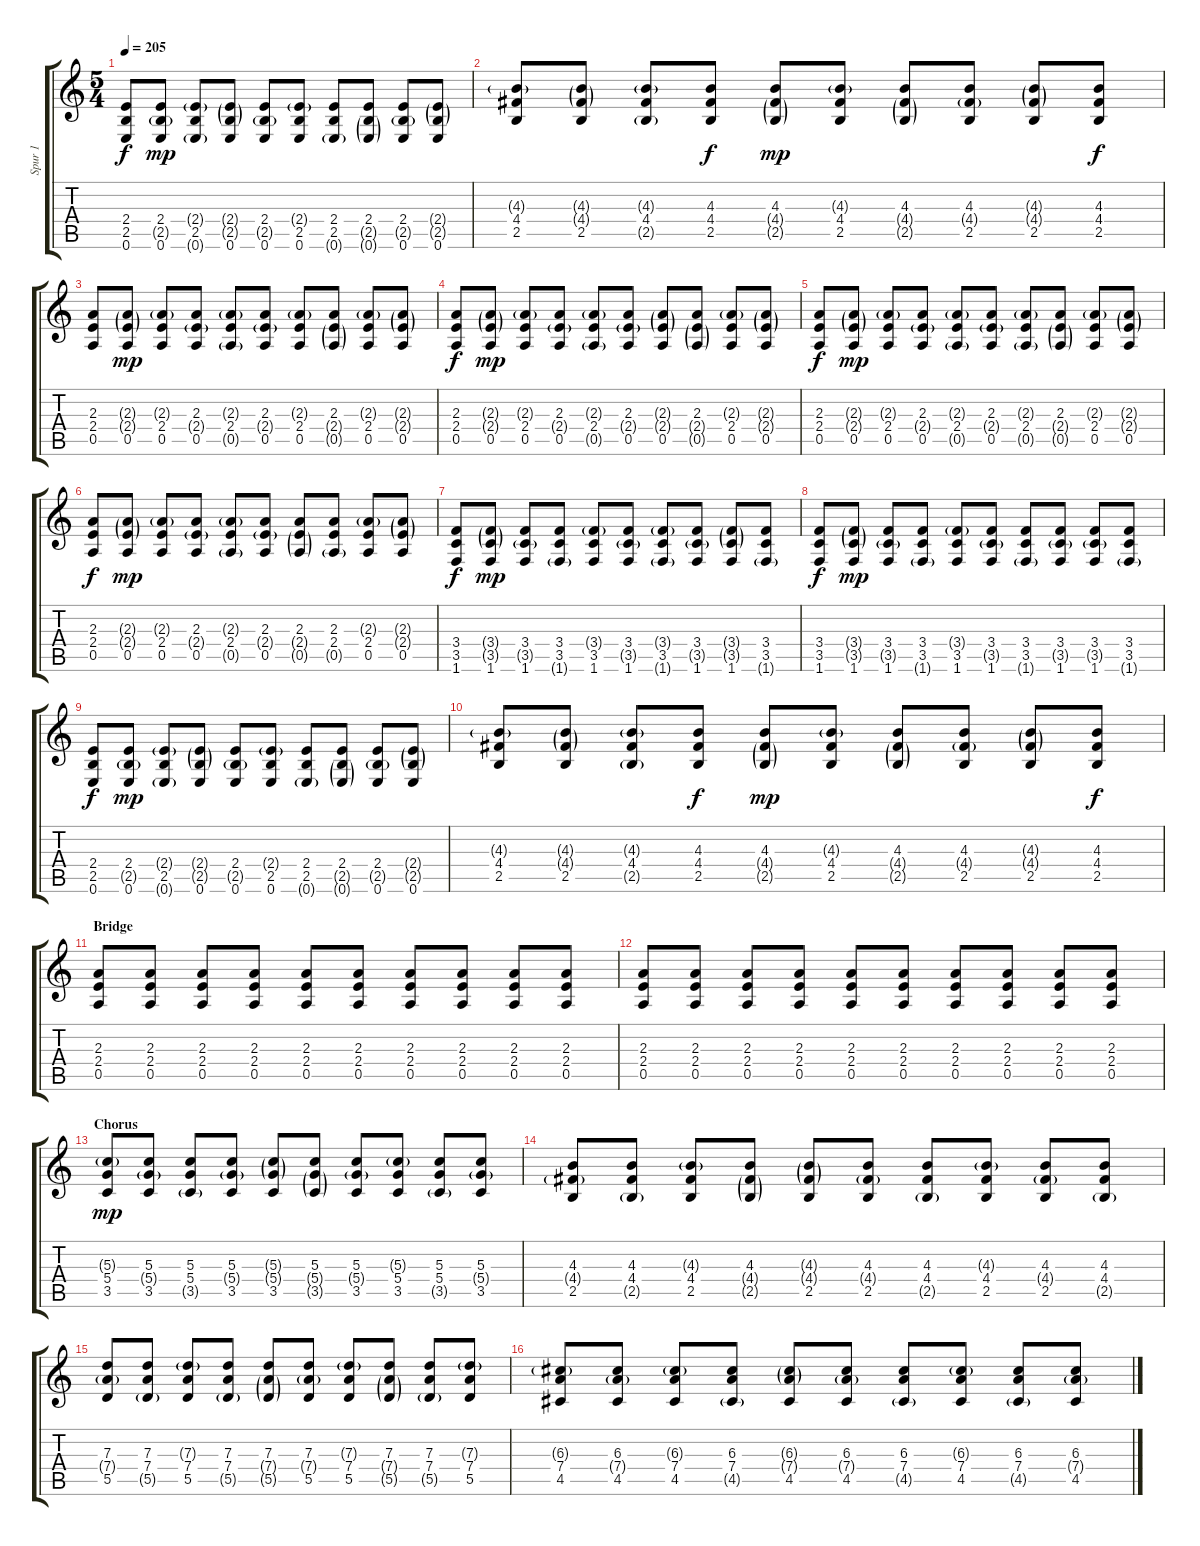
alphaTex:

\track ("Spur 1" "Spur 1") {instrument overdrivenguitar}
\staff {score tabs}
\tuning (E4 B3 G3 D3 A2 E2) {hide}
\ts (5 4)
\tempo 205
\clef g2
\ks c
(2.4 2.5 0.6).8{dy f} (2.4 2.5{g} 0.6).8{dy mp} (2.4{g} 2.5 0.6{g}).8 (2.4{g} 2.5{g} 0.6).8 (2.4 2.5{g} 0.6).8 (2.4{g} 2.5 0.6).8 (2.4 2.5 0.6{g}).8 (2.4 2.5{g} 0.6{g}).8 (2.4 2.5{g} 0.6).8 (2.4{g} 2.5{g} 0.6).8 |
(4.3{g} 4.4 2.5).8 (4.3{g} 4.4{g} 2.5).8 (4.3{g} 4.4 2.5{g}).8 (4.3 4.4 2.5).8{dy f} (4.3 4.4{g} 2.5{g}).8{dy mp} (4.3{g} 4.4 2.5).8 (4.3 4.4{g} 2.5{g}).8 (4.3 4.4{g} 2.5).8 (4.3{g} 4.4{g} 2.5).8 (4.3 4.4 2.5).8{dy f} |
(2.3 2.4 0.5).8 (2.3{g} 2.4{g} 0.5).8{dy mp} (2.3{g} 2.4 0.5).8 (2.3 2.4{g} 0.5).8 (2.3{g} 2.4 0.5{g}).8 (2.3 2.4{g} 0.5).8 (2.3{g} 2.4 0.5).8 (2.3 2.4{g} 0.5{g}).8 (2.3{g} 2.4 0.5).8 (2.3{g} 2.4{g} 0.5).8 |
(2.3 2.4 0.5).8{dy f} (2.3{g} 2.4{g} 0.5).8{dy mp} (2.3{g} 2.4 0.5).8 (2.3 2.4{g} 0.5).8 (2.3{g} 2.4 0.5{g}).8 (2.3 2.4{g} 0.5).8 (2.3{g} 2.4{g} 0.5).8 (2.3 2.4{g} 0.5{g}).8 (2.3{g} 2.4 0.5).8 (2.3{g} 2.4{g} 0.5).8 |
(2.3 2.4 0.5).8{dy f} (2.3{g} 2.4{g} 0.5).8{dy mp} (2.3{g} 2.4 0.5).8 (2.3 2.4{g} 0.5).8 (2.3{g} 2.4 0.5{g}).8 (2.3 2.4{g} 0.5).8 (2.3{g} 2.4 0.5{g}).8 (2.3 2.4{g} 0.5{g}).8 (2.3{g} 2.4 0.5).8 (2.3{g} 2.4{g} 0.5).8 |
(2.3 2.4 0.5).8{dy f} (2.3{g} 2.4{g} 0.5).8{dy mp} (2.3{g} 2.4 0.5).8 (2.3 2.4{g} 0.5).8 (2.3{g} 2.4 0.5{g}).8 (2.3 2.4{g} 0.5).8 (2.3 2.4{g} 0.5{g}).8 (2.3 2.4 0.5{g}).8 (2.3{g} 2.4 0.5).8 (2.3{g} 2.4{g} 0.5).8 |
(3.4 3.5 1.6).8{dy f} (3.4{g} 3.5{g} 1.6).8{dy mp} (3.4 3.5{g} 1.6).8 (3.4 3.5 1.6{g}).8 (3.4{g} 3.5 1.6).8 (3.4 3.5{g} 1.6).8 (3.4{g} 3.5 1.6{g}).8 (3.4 3.5{g} 1.6).8 (3.4{g} 3.5{g} 1.6).8 (3.4 3.5 1.6{g}).8 |
(3.4 3.5 1.6).8{dy f} (3.4{g} 3.5{g} 1.6).8{dy mp} (3.4 3.5{g} 1.6).8 (3.4 3.5 1.6{g}).8 (3.4{g} 3.5 1.6).8 (3.4 3.5{g} 1.6).8 (3.4 3.5 1.6{g}).8 (3.4 3.5{g} 1.6).8 (3.4 3.5{g} 1.6).8 (3.4 3.5 1.6{g}).8 |
(2.4 2.5 0.6).8{dy f} (2.4 2.5{g} 0.6).8{dy mp} (2.4{g} 2.5 0.6{g}).8 (2.4{g} 2.5{g} 0.6).8 (2.4 2.5{g} 0.6).8 (2.4{g} 2.5 0.6).8 (2.4 2.5 0.6{g}).8 (2.4 2.5{g} 0.6{g}).8 (2.4 2.5{g} 0.6).8 (2.4{g} 2.5{g} 0.6).8 |
(4.3{g} 4.4 2.5).8 (4.3{g} 4.4{g} 2.5).8 (4.3{g} 4.4 2.5{g}).8 (4.3 4.4 2.5).8{dy f} (4.3 4.4{g} 2.5{g}).8{dy mp} (4.3{g} 4.4 2.5).8 (4.3 4.4{g} 2.5{g}).8 (4.3 4.4{g} 2.5).8 (4.3{g} 4.4{g} 2.5).8 (4.3 4.4 2.5).8{dy f} |
\section ("" "Bridge")
(2.3 2.4 0.5).8 (2.3 2.4 0.5).8 (2.3 2.4 0.5).8 (2.3 2.4 0.5).8 (2.3 2.4 0.5).8 (2.3 2.4 0.5).8 (2.3 2.4 0.5).8 (2.3 2.4 0.5).8 (2.3 2.4 0.5).8 (2.3 2.4 0.5).8 |
(2.3 2.4 0.5).8 (2.3 2.4 0.5).8 (2.3 2.4 0.5).8 (2.3 2.4 0.5).8 (2.3 2.4 0.5).8 (2.3 2.4 0.5).8 (2.3 2.4 0.5).8 (2.3 2.4 0.5).8 (2.3 2.4 0.5).8 (2.3 2.4 0.5).8 |
\section ("" "Chorus")
(5.3{g} 5.4 3.5).8{dy mp} (5.3 5.4{g} 3.5).8 (5.3 5.4 3.5{g}).8 (5.3 5.4{g} 3.5).8 (5.3{g} 5.4{g} 3.5).8 (5.3 5.4{g} 3.5{g}).8 (5.3 5.4{g} 3.5).8 (5.3{g} 5.4 3.5).8 (5.3 5.4 3.5{g}).8 (5.3 5.4{g} 3.5).8 |
(4.3 4.4{g} 2.5).8 (4.3 4.4 2.5{g}).8 (4.3{g} 4.4 2.5).8 (4.3 4.4{g} 2.5{g}).8 (4.3{g} 4.4{g} 2.5).8 (4.3 4.4{g} 2.5).8 (4.3 4.4 2.5{g}).8 (4.3{g} 4.4 2.5).8 (4.3 4.4{g} 2.5).8 (4.3 4.4 2.5{g}).8 |
(7.3 7.4{g} 5.5).8 (7.3 7.4 5.5{g}).8 (7.3{g} 7.4 5.5).8 (7.3 7.4 5.5{g}).8 (7.3 7.4{g} 5.5{g}).8 (7.3 7.4{g} 5.5).8 (7.3{g} 7.4 5.5).8 (7.3 7.4{g} 5.5{g}).8 (7.3 7.4 5.5{g}).8 (7.3{g} 7.4 5.5).8 |
(6.3{g} 7.4 4.5).8 (6.3 7.4{g} 4.5).8 (6.3{g} 7.4 4.5).8 (6.3 7.4 4.5{g}).8 (6.3{g} 7.4{g} 4.5).8 (6.3 7.4{g} 4.5).8 (6.3 7.4 4.5{g}).8 (6.3{g} 7.4 4.5).8 (6.3 7.4 4.5{g}).8 (6.3 7.4{g} 4.5).8
